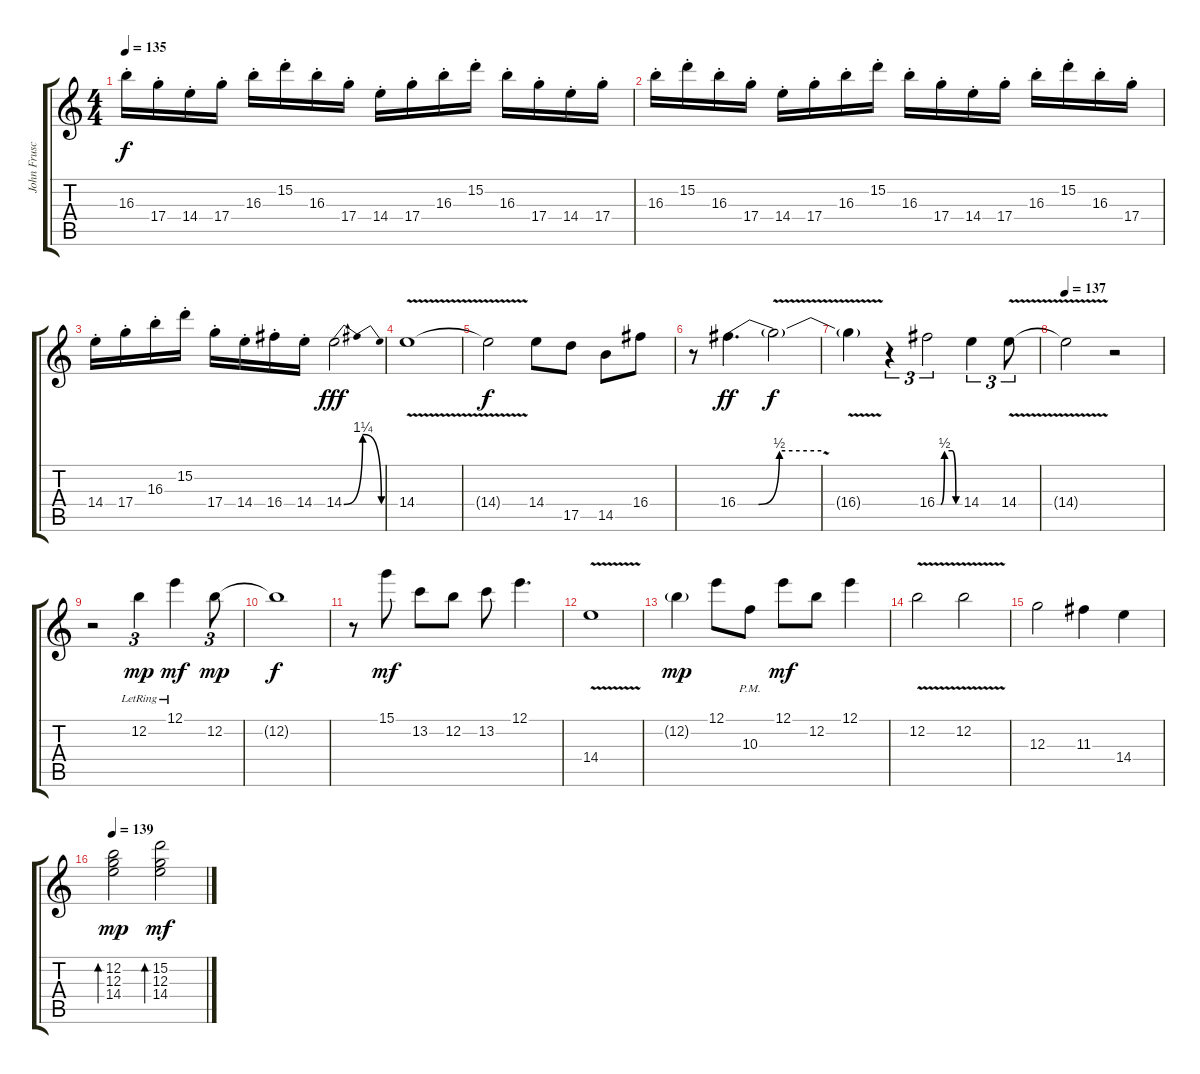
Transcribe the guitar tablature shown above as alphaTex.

\track ("John Frusciante - Guitar 1" "John Frusc") {instrument overdrivenguitar}
\staff {score tabs}
\tuning (E4 B3 G3 D3 A2 E2) {hide}
\ts (4 4)
\tempo 135
\clef g2
\ks c
16.3{st}.16{dy f} 17.4{st}.16 14.4{st}.16 17.4{st}.16 16.3{st}.16 15.2{st}.16 16.3{st}.16 17.4{st}.16 14.4{st}.16 17.4{st}.16 16.3{st}.16 15.2{st}.16 16.3{st}.16 17.4{st}.16 14.4{st}.16 17.4{st}.16 |
16.3{st}.16 15.2{st}.16 16.3{st}.16 17.4{st}.16 14.4{st}.16 17.4{st}.16 16.3{st}.16 15.2{st}.16 16.3{st}.16 17.4{st}.16 14.4{st}.16 17.4{st}.16 16.3{st}.16 15.2{st}.16 16.3{st}.16 17.4{st}.16 |
14.4{st}.16 17.4{st}.16 16.3{st}.16 15.2{st}.16 17.4{st}.16 14.4{st}.16 16.4{st}.16 14.4{st}.16 14.4{be (bendrelease 0 0 15 5 45 5 60 0)}.2{dy fff} |
14.4{v}.1 |
14.4{t}.2{dy f} 14.4.8 17.5.8 14.5.8 16.4.8 |
r.8 16.4{be (custom 0 0 15 0 30 2 60 2)}.4{d dy ff} 16.4{v t}.2{dy f} |
16.4{t}.4 r.4{tu (3 2)} 16.4{be (custom 0 0 10 0 20 2 40 2 50 0 60 0)}.2{tu (3 2)} 14.4.4{tu (3 2)} 14.4{v}.8{tu (3 2)} |
\tempo 137
14.4{t}.2 r.2 |
r.2{balance 8} 12.2{lr}.4{tu (3 2) dy mp} 12.1{lr}.4{dy mf} 12.2.8{tu (3 2) dy mp} |
12.2{t}.1{dy f} |
r.8 15.1.8{dy mf} 13.2.8 12.2.8 13.2.8 12.1.4{d} |
14.4{v}.1 |
12.2{g}.4{dy mp} 12.1.8 10.3{pm}.8 12.1.8{dy mf} 12.2.8 12.1.4 |
12.2{v}.2 12.2{v}.2 |
12.3.2 11.3.4 14.4.4 |
\tempo 139
(12.2 12.3 14.4).2{bd 480 dy mp} (15.2 12.3 14.4).2{bd 480 dy mf}
